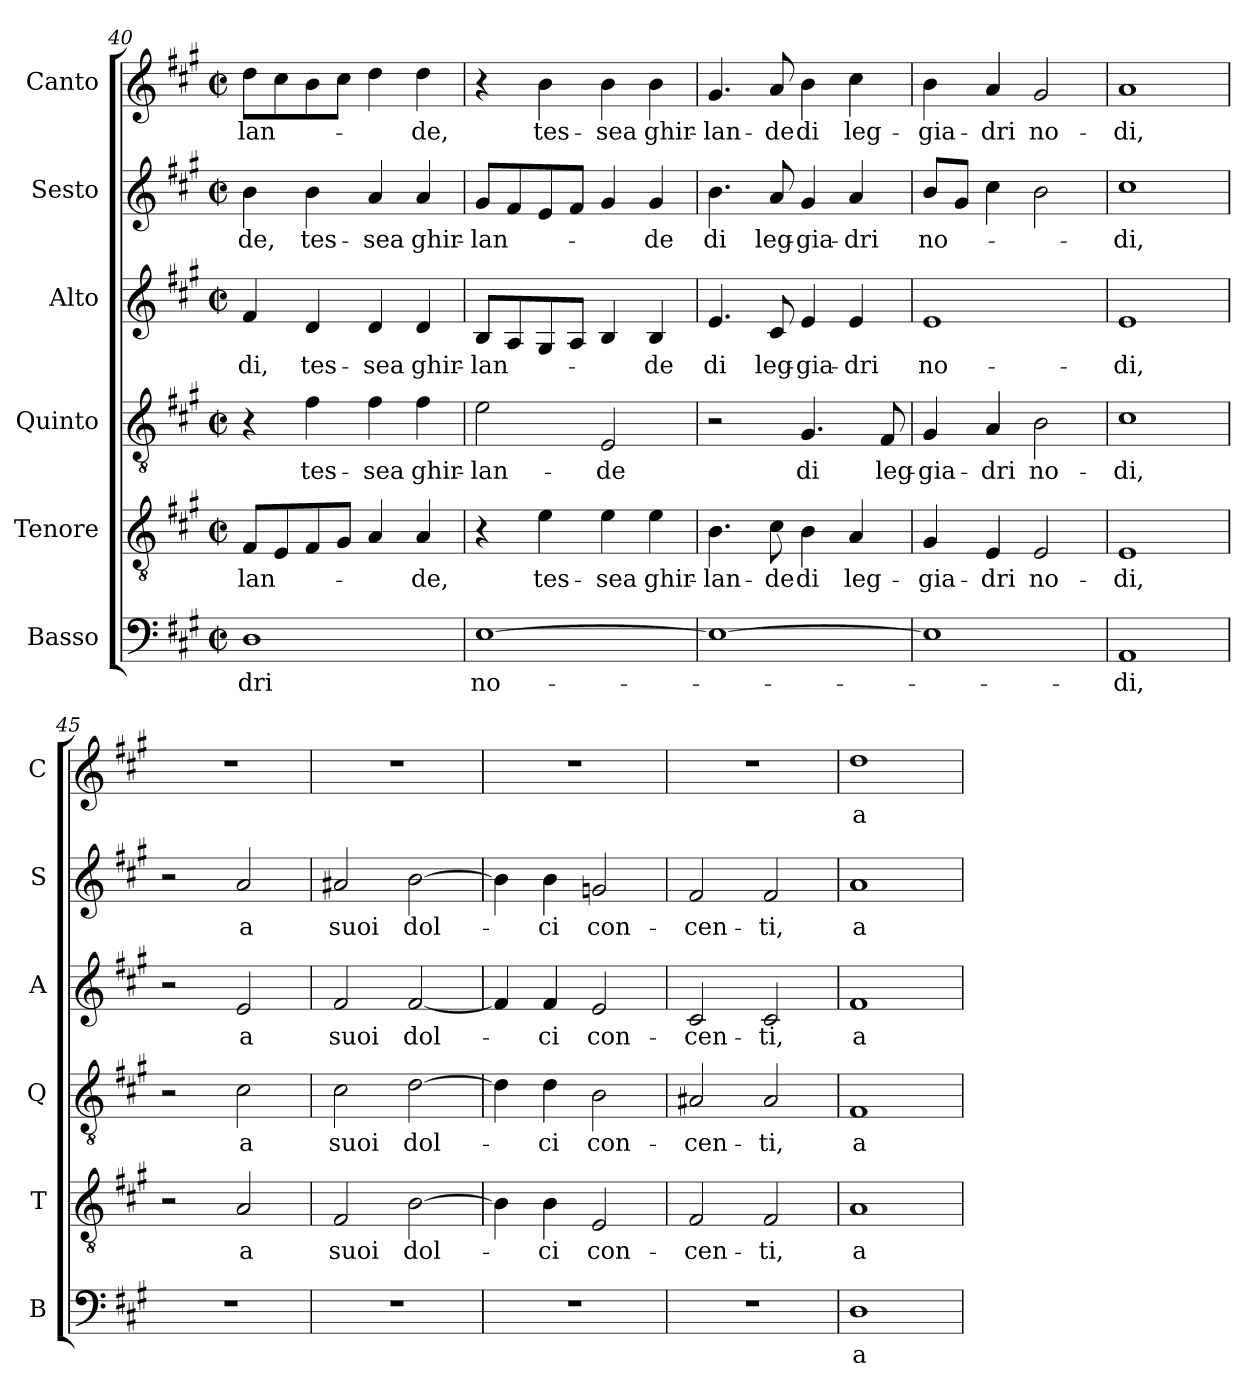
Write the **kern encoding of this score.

**kern	**text	**kern	**text	**kern	**text	**kern	**text	**kern	**text	**kern	**text
*part6	*part6	*part5	*part5	*part4	*part4	*part3	*part3	*part2	*part2	*part1	*part1
*staff6	*staff6	*staff5	*staff5	*staff4	*staff4	*staff3	*staff3	*staff2	*staff2	*staff1	*staff1
*I"Basso	*	*I"Tenore	*	*I"Quinto	*	*I"Alto	*	*I"Sesto	*	*I"Canto	*
*I'B	*	*I'T	*	*I'Q	*	*I'A	*	*I'S	*	*I'C	*
!!LO:LB:g=z
*clefF4	*	*clefGv2	*	*clefGv2	*	*clefG2	*	*clefG2	*	*clefG2	*
*k[f#c#g#]	*	*k[f#c#g#]	*	*k[f#c#g#]	*	*k[f#c#g#]	*	*k[f#c#g#]	*	*k[f#c#g#]	*
*A:	*	*A:	*	*A:	*	*A:	*	*A:	*	*A:	*
*M2/2	*	*M2/2	*	*M2/2	*	*M2/2	*	*M2/2	*	*M2/2	*
*met(c|)	*	*met(c|)	*	*met(c|)	*	*met(c|)	*	*met(c|)	*	*met(c|)	*
=40	=40	=40	=40	=40	=40	=40	=40	=40	=40	=40	=40
!	!LO:LY:b	!	!LO:LY:b	!	!	!	!LO:LY:b	!	!LO:LY:b	!	!LO:LY:b
1D	-dri	8F#/L	-lan-	4r	.	4f#/	-di,	4b\	-de,	8dd\L	-lan-
.	.	8E/	.	.	.	.	.	.	.	8cc#\	.
!	!	!	!	!	!LO:LY:b	!	!LO:LY:b	!	!LO:LY:b	!	!
.	.	8F#/	.	4f#\	tes-	4d/	tes-	4b\	tes-	8b\	.
.	.	8G#/J	.	.	.	.	.	.	.	8cc#\J	.
!	!	!	!	!	!LO:LY:b	!	!LO:LY:b	!	!LO:LY:b	!	!
.	.	4A/	.	4f#\	-sea	4d/	-sea	4a/	-sea	4dd\	.
!	!	!	!LO:LY:b	!	!LO:LY:b	!	!LO:LY:b	!	!LO:LY:b	!	!LO:LY:b
.	.	4A/	-de,	4f#\	ghir-	4d/	ghir-	4a/	ghir-	4dd\	-de,
=41	=41	=41	=41	=41	=41	=41	=41	=41	=41	=41	=41
!	!LO:LY:b	!	!	!	!LO:LY:b	!	!LO:LY:b	!	!LO:LY:b	!	!
[1E	no-	4r	.	2e\	-lan-	8B/L	-lan-	8g#/L	-lan-	4r	.
.	.	.	.	.	.	8A/	.	8f#/	.	.	.
!	!	!	!LO:LY:b	!	!	!	!	!	!	!	!LO:LY:b
.	.	4e\	tes-	.	.	8G#/	.	8e/	.	4b\	tes-
.	.	.	.	.	.	8A/J	.	8f#/J	.	.	.
!	!	!	!LO:LY:b	!	!LO:LY:b	!	!	!	!	!	!LO:LY:b
.	.	4e\	-sea	2E/	-de	4B/	.	4g#/	.	4b\	-sea
!	!	!	!LO:LY:b	!	!	!	!LO:LY:b	!	!LO:LY:b	!	!LO:LY:b
.	.	4e\	ghir-	.	.	4B/	-de	4g#/	-de	4b\	ghir-
=42	=42	=42	=42	=42	=42	=42	=42	=42	=42	=42	=42
!	!	!	!LO:LY:b	!	!	!	!LO:LY:b	!	!LO:LY:b	!	!LO:LY:b
1E_	.	4.B\	-lan-	2r	.	4.e/	di	4.b\	di	4.g#/	-lan-
!	!	!	!LO:LY:b	!	!	!	!LO:LY:b	!	!LO:LY:b	!	!LO:LY:b
.	.	8c#\	-de	.	.	8c#/	leg-	8a/	leg-	8a/	-de
!	!	!	!LO:LY:b	!	!LO:LY:b	!	!LO:LY:b	!	!LO:LY:b	!	!LO:LY:b
.	.	4B\	di	4.G#/	di	4e/	-gia-	4g#/	-gia-	4b\	di
!	!	!	!LO:LY:b	!	!	!	!LO:LY:b	!	!LO:LY:b	!	!LO:LY:b
.	.	4A/	leg-	.	.	4e/	-dri	4a/	-dri	4cc#\	leg-
!	!	!	!	!	!LO:LY:b	!	!	!	!	!	!
.	.	.	.	8F#/	leg-	.	.	.	.	.	.
=43	=43	=43	=43	=43	=43	=43	=43	=43	=43	=43	=43
!	!	!	!LO:LY:b	!	!LO:LY:b	!	!LO:LY:b	!	!LO:LY:b	!	!LO:LY:b
1E]	.	4G#/	-gia-	4G#/	-gia-	1e	no-	8b/L	no-	4b\	-gia-
.	.	.	.	.	.	.	.	8g#/J	.	.	.
!	!	!	!LO:LY:b	!	!LO:LY:b	!	!	!	!	!	!LO:LY:b
.	.	4E/	-dri	4A/	-dri	.	.	4cc#\	.	4a/	-dri
!	!	!	!LO:LY:b	!	!LO:LY:b	!	!	!	!	!	!LO:LY:b
.	.	2E/	no-	2B\	no-	.	.	2b\	.	2g#/	no-
=44	=44	=44	=44	=44	=44	=44	=44	=44	=44	=44	=44
!	!LO:LY:b	!	!LO:LY:b	!	!LO:LY:b	!	!LO:LY:b	!	!LO:LY:b	!	!LO:LY:b
1AA	-di,	1E	-di,	1c#	-di,	1e	-di,	1cc#	-di,	1a	-di,
!!LO:PB:g=z
=45	=45	=45	=45	=45	=45	=45	=45	=45	=45	=45	=45
1r	.	2r	.	2r	.	2r	.	2r	.	1r	.
!	!	!	!LO:LY:b	!	!LO:LY:b	!	!LO:LY:b	!	!LO:LY:b	!	!
.	.	2A/	a	2c#\	a	2e/	a	2a/	a	.	.
=46	=46	=46	=46	=46	=46	=46	=46	=46	=46	=46	=46
!	!	!	!LO:LY:b	!	!LO:LY:b	!	!LO:LY:b	!	!LO:LY:b	!	!
1r	.	2F#/	suoi	2c#\	suoi	2f#/	suoi	2a#X/	suoi	1r	.
!	!	!	!LO:LY:b	!	!LO:LY:b	!	!LO:LY:b	!	!LO:LY:b	!	!
.	.	[2B\	dol-	[2d\	dol-	[2f#/	dol-	[2b\	dol-	.	.
=47	=47	=47	=47	=47	=47	=47	=47	=47	=47	=47	=47
1r	.	4B\]	.	4d\]	.	4f#/]	.	4b\]	.	1r	.
!	!	!	!LO:LY:b	!	!LO:LY:b	!	!LO:LY:b	!	!LO:LY:b	!	!
.	.	4B\	-ci	4d\	-ci	4f#/	-ci	4b\	-ci	.	.
!	!	!	!LO:LY:b	!	!LO:LY:b	!	!LO:LY:b	!	!LO:LY:b	!	!
.	.	2E/	con-	2B\	con-	2e/	con-	2gn/	con-	.	.
=48	=48	=48	=48	=48	=48	=48	=48	=48	=48	=48	=48
!	!	!	!LO:LY:b	!	!LO:LY:b	!	!LO:LY:b	!	!LO:LY:b	!	!
1r	.	2F#/	-cen-	2A#X/	-cen-	2c#/	-cen-	2f#/	-cen-	1r	.
!	!	!	!LO:LY:b	!	!LO:LY:b	!	!LO:LY:b	!	!LO:LY:b	!	!
.	.	2F#/	-ti,	2A#/	-ti,	2c#/	-ti,	2f#/	-ti,	.	.
=49	=49	=49	=49	=49	=49	=49	=49	=49	=49	=49	=49
!	!LO:LY:b	!	!LO:LY:b	!	!LO:LY:b	!	!LO:LY:b	!	!LO:LY:b	!	!LO:LY:b
1D	a	1A	a	1F#	a	1f#	a	1a	a	1dd	a
=	=	=	=	=	=	=	=	=	=	=	=
*-	*-	*-	*-	*-	*-	*-	*-	*-	*-	*-	*-
